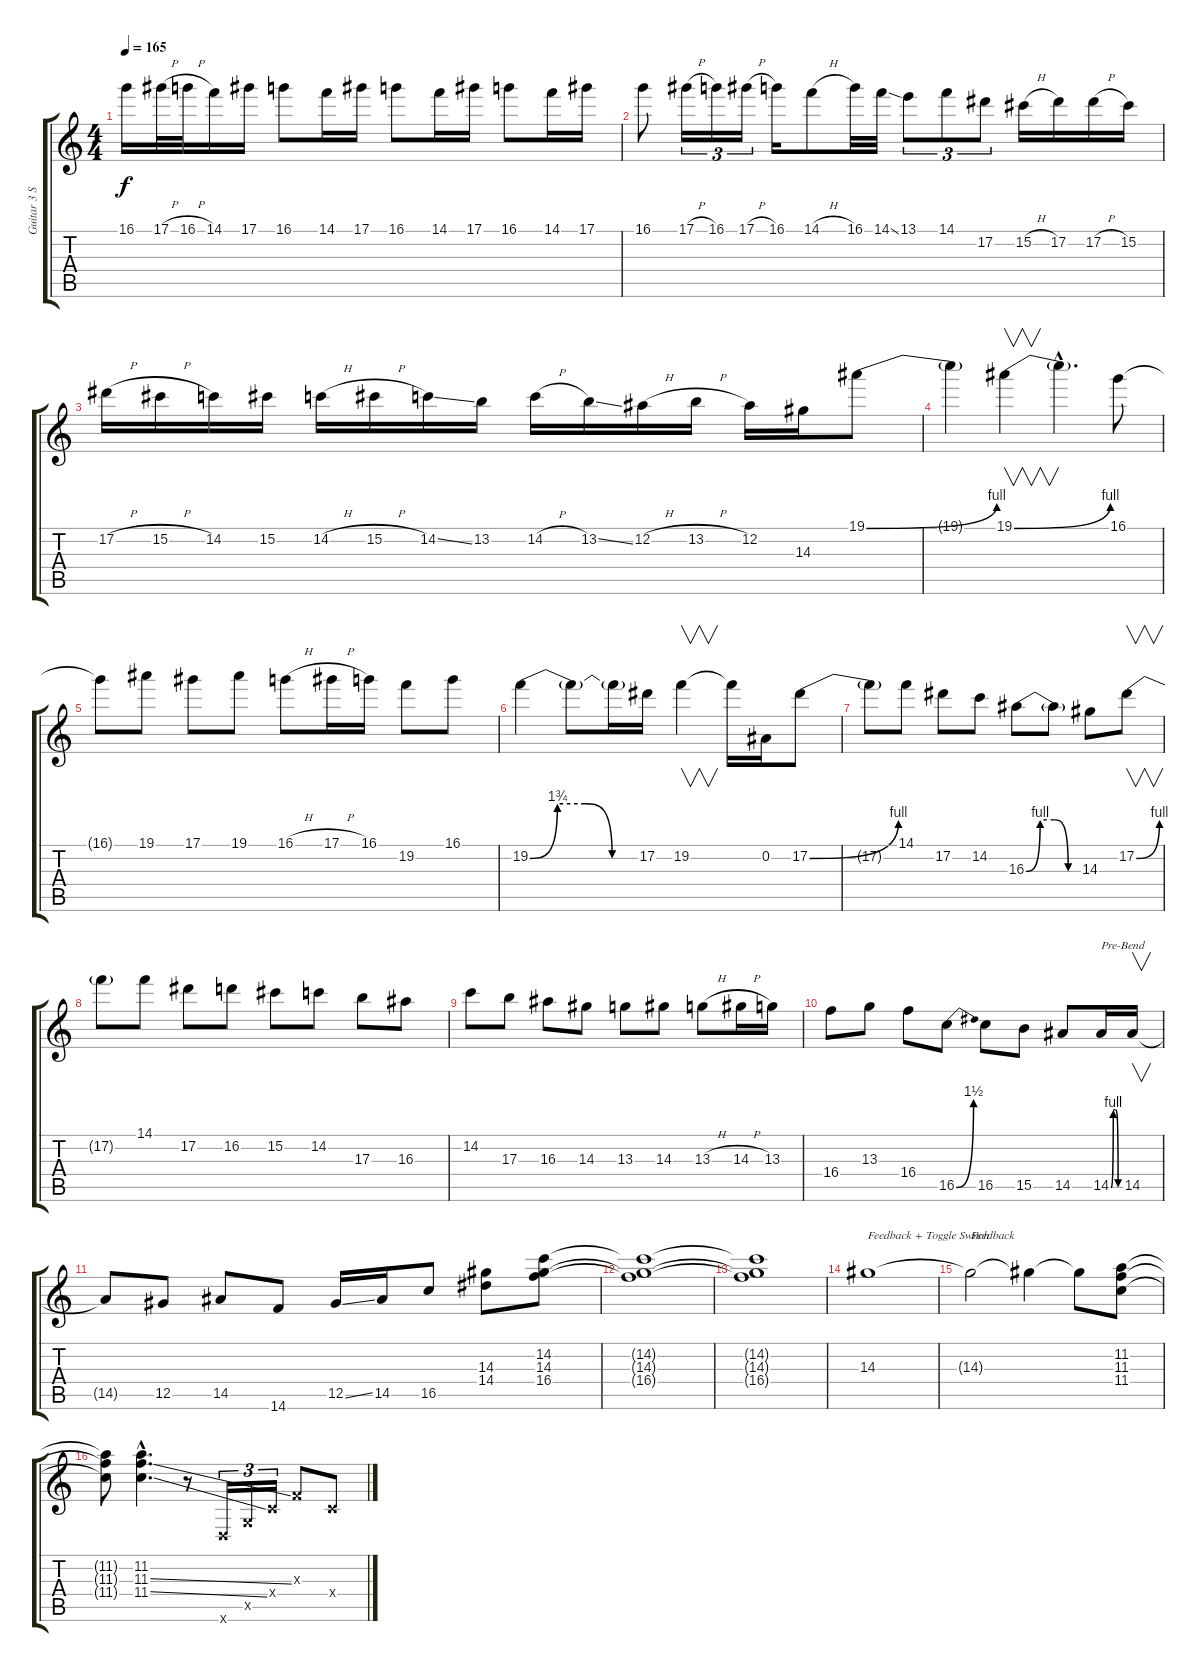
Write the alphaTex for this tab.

\track ("Guitar 3 Solo" "Guitar 3 S") {instrument distortionguitar}
\staff {score tabs}
\tuning (Eb4 Bb3 Gb3 Db3 Ab2 Eb2) {hide}
\ts (4 4)
\tempo 165
\clef g2
\ks c
16.1{t}.16{dy f} 17.1{h}.32 16.1{h}.32 14.1.16 17.1.16 16.1.8 14.1.16 17.1.16 16.1.8 14.1.16 17.1.16 16.1.8 14.1.16 17.1.16 |
16.1.8 17.1{h}.16{tu (3 2)} 16.1.16{tu (3 2)} 17.1{h}.16{tu (3 2)} 16.1.16 14.1{h}.8 16.1.32 14.1{ss}.32 13.1.8{tu (3 2)} 14.1.8{tu (3 2)} 17.2.8{tu (3 2)} 15.2{h}.16 17.2.16 17.2{h}.16 15.2.16 |
17.2{h}.16 15.2{h}.16 14.2.16 15.2.16 14.2{h}.16 15.2{h}.16 14.2{ss}.16 13.2.16 14.2{h}.16 13.2{ss}.16 12.2{h}.16 13.2{h}.16 12.2.16 14.3.16 19.1{be (bend 0 0 60 4)}.8 |
19.1{t}.4 19.1{be (bend 0 0 60 4)}.4{v} 19.1{hac t}.4{d} 16.1.8 |
16.1{t}.8 19.1.8 17.1.8 19.1.8 16.1{h}.8 17.1{h}.16 16.1.16 19.2.8 16.1.8 |
19.2{be (custom 0 0 15 7 30 7 45 0 60 0)}.4 19.2{t}.8 19.2{t}.16 17.2.16 19.2.4{v} 19.2{t}.16 0.2.16 17.2{be (bend 0 0 60 4)}.8 |
17.2{t}.8 14.1.8 17.2.8 14.2.8 16.3{be (custom 0 0 15 4 30 4 45 0 60 0)}.8 16.3{t}.8 14.3.8 17.2{be (bend 0 0 60 4)}.8{v} |
17.2{t}.8 14.1.8 17.2.8 16.2.8 15.2.8 14.2.8 17.3.8 16.3.8 |
14.2.8 17.3.8 16.3.8 14.3.8 13.3.8 14.3.8 13.3{h}.8 14.3{h}.16 13.3.16 |
16.4.8 13.3.8 16.4.8 16.5{be (bend 0 0 60 6)}.8 16.5.8 15.5.8 14.5.8 14.5{be (custom 0 0 15 4 30 4 45 0 60 0)}.16{txt "Pre-Bend"} 14.5.16{v} |
14.5{t}.8 12.5.8 14.5.8 14.6.8 12.5{ss}.16 14.5.16 16.5.8 (14.3 14.4).8 (14.2 14.3 16.4).8 |
(14.2{t} 14.3{t} 16.4{t}).1 |
(14.2{t} 14.3{t} 16.4{t}).1 |
14.3.1{txt "Feedback + Toggle Switch"} |
14.3{t}.2{txt "Feedback"} 14.3{t}.4 14.3{t}.8 (11.2 11.3 11.4).8 |
(11.2{t} 11.3{t} 11.4{t}).8 (11.2{hac} 11.3{ss hac} 11.4{ss hac}).4{d} r.8 -1.6{x}.16{tu (3 2)} -1.5{x}.16{tu (3 2)} -1.4{x}.16{tu (3 2)} -1.3{x}.8 -1.4{x}.8
